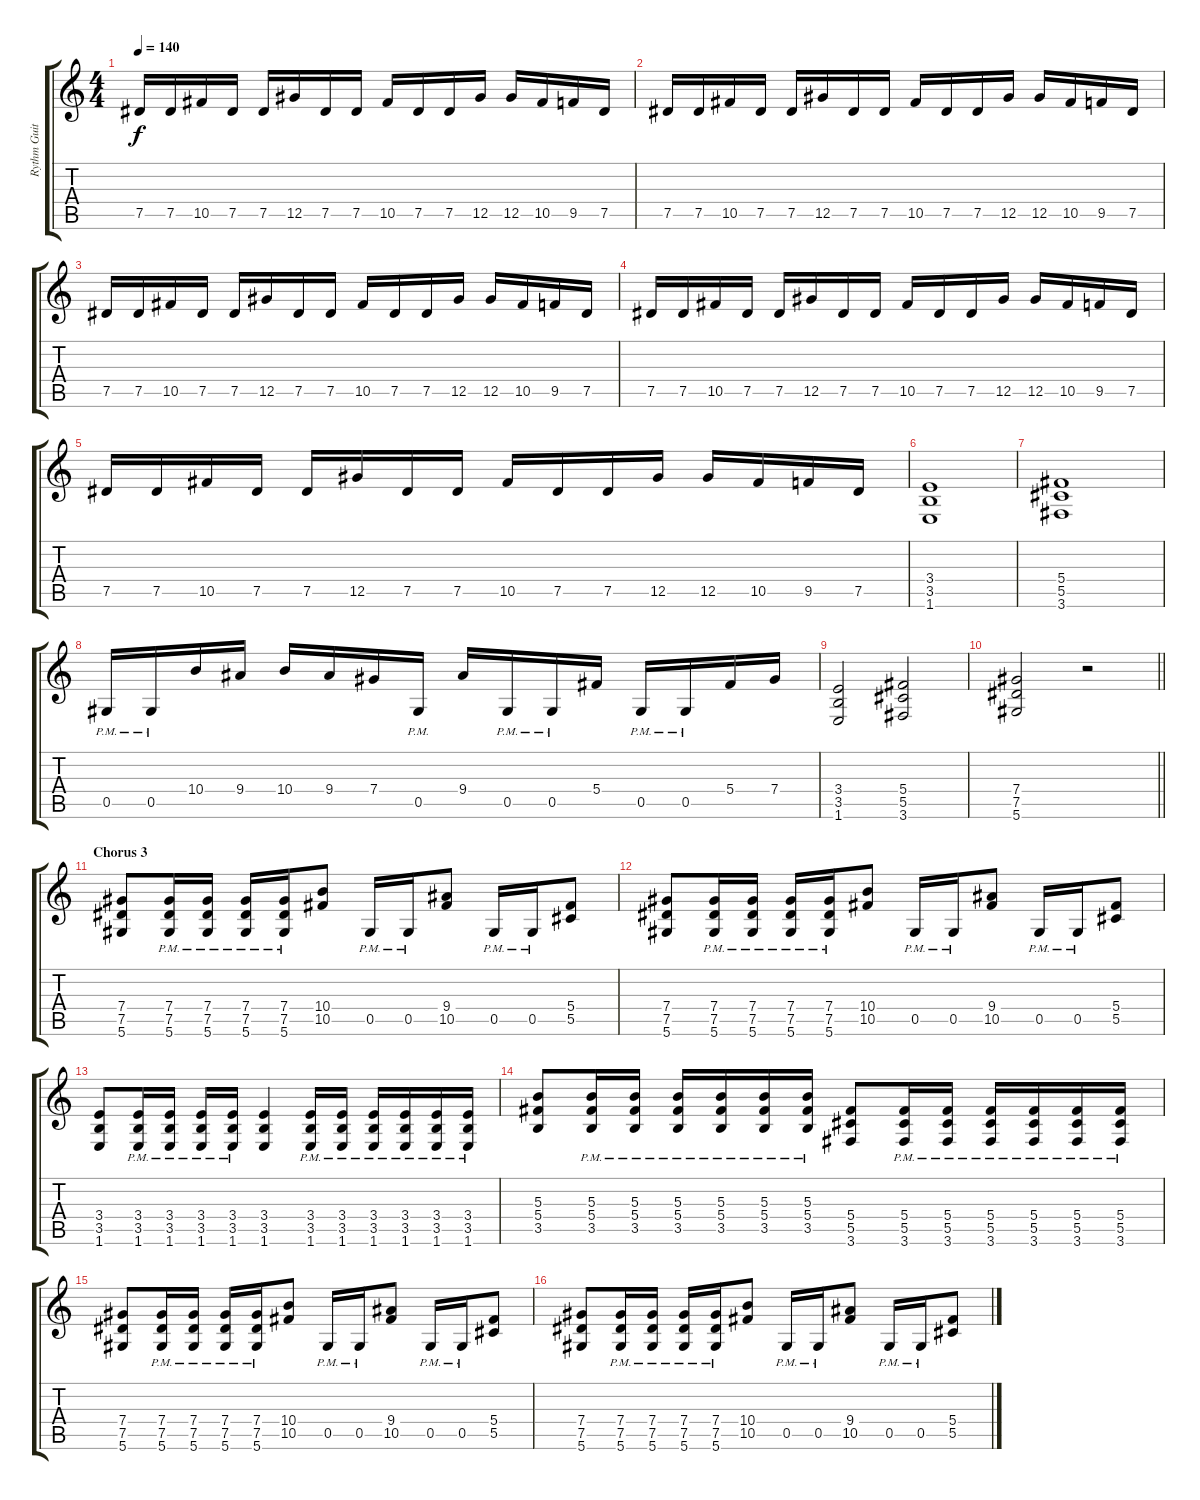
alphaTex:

\track ("Rythm Guitar" "Rythm Guit") {instrument distortionguitar}
\staff {score tabs}
\tuning (Eb4 Bb3 Gb3 Db3 Ab2 Eb2) {hide}
\ts (4 4)
\tempo 140
\clef g2
\ks c
7.5.16{dy f} 7.5.16 10.5.16 7.5.16 7.5.16 12.5.16 7.5.16 7.5.16 10.5.16 7.5.16 7.5.16 12.5.16 12.5.16 10.5.16 9.5.16 7.5.16 |
7.5.16 7.5.16 10.5.16 7.5.16 7.5.16 12.5.16 7.5.16 7.5.16 10.5.16 7.5.16 7.5.16 12.5.16 12.5.16 10.5.16 9.5.16 7.5.16 |
7.5.16 7.5.16 10.5.16 7.5.16 7.5.16 12.5.16 7.5.16 7.5.16 10.5.16 7.5.16 7.5.16 12.5.16 12.5.16 10.5.16 9.5.16 7.5.16 |
7.5.16 7.5.16 10.5.16 7.5.16 7.5.16 12.5.16 7.5.16 7.5.16 10.5.16 7.5.16 7.5.16 12.5.16 12.5.16 10.5.16 9.5.16 7.5.16 |
7.5.16 7.5.16 10.5.16 7.5.16 7.5.16 12.5.16 7.5.16 7.5.16 10.5.16 7.5.16 7.5.16 12.5.16 12.5.16 10.5.16 9.5.16 7.5.16 |
(3.4 3.5 1.6).1 |
(5.4 5.5 3.6).1 |
0.5{pm}.16 0.5{pm}.16 10.4.16 9.4.16 10.4.16 9.4.16 7.4.16 0.5{pm}.16 9.4.16 0.5{pm}.16 0.5{pm}.16 5.4.16 0.5{pm}.16 0.5{pm}.16 5.4.16 7.4.16 |
(3.4 3.5 1.6).2 (5.4 5.5 3.6).2 |
\barLineRight lightlight
(7.4 7.5 5.6).2 r.2 |
\section ("" "Chorus 3")
(7.4 7.5 5.6).8 (7.4{pm} 7.5{pm} 5.6{pm}).16 (7.4{pm} 7.5{pm} 5.6{pm}).16 (7.4{pm} 7.5{pm} 5.6{pm}).16 (7.4{pm} 7.5{pm} 5.6{pm}).16 (10.4 10.5).8 0.5{pm}.16 0.5{pm}.16 (9.4 10.5).8 0.5{pm}.16 0.5{pm}.16 (5.4 5.5).8 |
(7.4 7.5 5.6).8 (7.4{pm} 7.5{pm} 5.6{pm}).16 (7.4{pm} 7.5{pm} 5.6{pm}).16 (7.4{pm} 7.5{pm} 5.6{pm}).16 (7.4{pm} 7.5{pm} 5.6{pm}).16 (10.4 10.5).8 0.5{pm}.16 0.5{pm}.16 (9.4 10.5).8 0.5{pm}.16 0.5{pm}.16 (5.4 5.5).8 |
(3.4 3.5 1.6).8 (3.4{pm} 3.5{pm} 1.6{pm}).16 (3.4{pm} 3.5{pm} 1.6{pm}).16 (3.4{pm} 3.5{pm} 1.6{pm}).16 (3.4{pm} 3.5{pm} 1.6{pm}).16 (3.4 3.5 1.6).4 (3.4{pm} 3.5{pm} 1.6{pm}).16 (3.4{pm} 3.5{pm} 1.6{pm}).16 (3.4{pm} 3.5{pm} 1.6{pm}).16 (3.4{pm} 3.5{pm} 1.6{pm}).16 (3.4{pm} 3.5{pm} 1.6{pm}).16 (3.4{pm} 3.5{pm} 1.6{pm}).16 |
(5.3 5.4 3.5).8 (5.3{pm} 5.4{pm} 3.5{pm}).16 (5.3{pm} 5.4{pm} 3.5{pm}).16 (5.3{pm} 5.4{pm} 3.5{pm}).16 (5.3{pm} 5.4{pm} 3.5{pm}).16 (5.3{pm} 5.4{pm} 3.5{pm}).16 (5.3{pm} 5.4{pm} 3.5{pm}).16 (5.4 5.5 3.6).8 (5.4{pm} 5.5{pm} 3.6{pm}).16 (5.4{pm} 5.5{pm} 3.6{pm}).16 (5.4{pm} 5.5{pm} 3.6{pm}).16 (5.4{pm} 5.5{pm} 3.6{pm}).16 (5.4{pm} 5.5{pm} 3.6{pm}).16 (5.4{pm} 5.5 3.6{pm}).16 |
(7.4 7.5 5.6).8 (7.4{pm} 7.5{pm} 5.6{pm}).16 (7.4{pm} 7.5{pm} 5.6{pm}).16 (7.4{pm} 7.5{pm} 5.6{pm}).16 (7.4{pm} 7.5{pm} 5.6{pm}).16 (10.4 10.5).8 0.5{pm}.16 0.5{pm}.16 (9.4 10.5).8 0.5{pm}.16 0.5{pm}.16 (5.4 5.5).8 |
(7.4 7.5 5.6).8 (7.4{pm} 7.5{pm} 5.6{pm}).16 (7.4{pm} 7.5{pm} 5.6{pm}).16 (7.4{pm} 7.5{pm} 5.6{pm}).16 (7.4{pm} 7.5{pm} 5.6{pm}).16 (10.4 10.5).8 0.5{pm}.16 0.5{pm}.16 (9.4 10.5).8 0.5{pm}.16 0.5{pm}.16 (5.4 5.5).8
